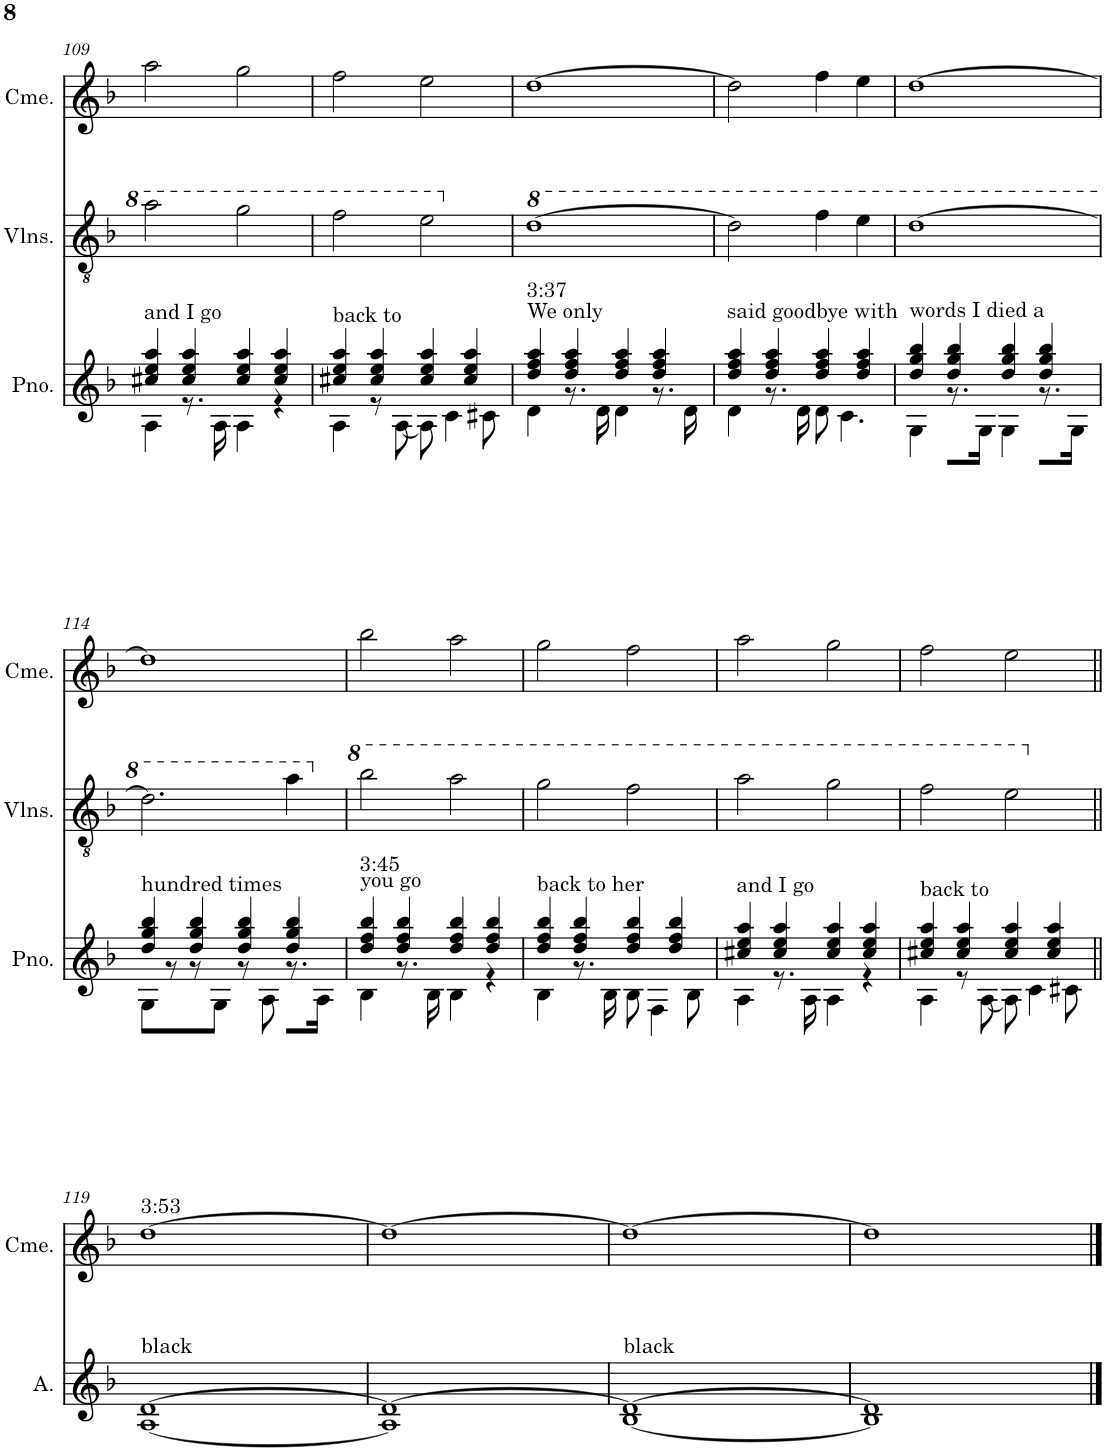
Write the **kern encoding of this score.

**kern	**kern	**kern	**kern
*part4	*part3	*part2	*part1
*staff4	*staff3	*staff2	*staff1
*I"Piano	*I"Violin 3	*I"Violin 2	*I"Violin 1
*I'Pno.	*I'Vln. 3	*I'Vln. 2	*I'Vln. 1
!!LO:PB:g=z
*clefG2	*clefGv2	*clefG2	*clefG2
*k[b-]	*k[b-]	*k[b-]	*k[b-]
*M4/4	*M4/4	*M4/4	*M4/4
=109	=109	=109	=109
*^	*	*	*
!LO:TX:a:t=and I go	!	!	!	!
4cc#X/ 4ee/ 4aa/	4A\	2aa\	1r	2aa\
4cc#/ 4ee/ 4aa/	8.r	.	.	.
.	16A\	.	.	.
4cc#/ 4ee/ 4aa/	4A\	2gg\	.	2gg\
4cc#/ 4ee/ 4aa/	4r	.	.	.
=110	=110	=110	=110	=110
!LO:TX:a:t=back to	!	!	!	!
4cc#X/ 4ee/ 4aa/	4A\	2ff\	1r	2ff\
4cc#/ 4ee/ 4aa/	8r	.	.	.
.	[8A\	.	.	.
4cc#/ 4ee/ 4aa/	8A\]	2ee\	.	2ee\
.	4c\	.	.	.
4cc#/ 4ee/ 4aa/	.	.	.	.
.	8c#X\	.	.	.
=111	=111	=111	=111	=111
*	*	*8va	*	*
!LO:TX:a:t=We only	!	!	!	!
!LO:TX:a:t=3&colon;37	!	!	!	!
4dd/ 4ff/ 4aa/	4d\	[1dd	1r	[1dd
4dd/ 4ff/ 4aa/	8.r	.	.	.
.	16d\	.	.	.
4dd/ 4ff/ 4aa/	4d\	.	.	.
4dd/ 4ff/ 4aa/	8.r	.	.	.
.	16d\	.	.	.
=112	=112	=112	=112	=112
!LO:TX:a:t=said goodbye with	!	!	!	!
4dd/ 4ff/ 4aa/	4d\	2dd\]	1r	2dd\]
4dd/ 4ff/ 4aa/	8.r	.	.	.
.	16d\	.	.	.
4dd/ 4ff/ 4aa/	8d\	4ff\	.	4ff\
.	4.c\	.	.	.
4dd/ 4ff/ 4aa/	.	4ee\	.	4ee\
=113	=113	=113	=113	=113
!LO:TX:a:t=words I died a	!	!	!	!
4dd/ 4gg/ 4bb-/	4G\	[1dd	1r	[1dd
4dd/ 4gg/ 4bb-/	8.r	.	.	.
.	16G\Jk	.	.	.
4dd/ 4gg/ 4bb-/	4G\	.	.	.
4dd/ 4gg/ 4bb-/	8.r	.	.	.
.	16G\Jk	.	.	.
!!LO:LB:g=z
=114	=114	=114	=114	=114
!LO:TX:a:t=hundred times	!	!	!	!
4dd/ 4gg/ 4bb-/	8G\L	2.dd\]	1r	1dd]
.	8r	.	.	.
4dd/ 4gg/ 4bb-/	8r	.	.	.
.	8G\J	.	.	.
4dd/ 4gg/ 4bb-/	8r	.	.	.
.	8A\	.	.	.
4dd/ 4gg/ 4bb-/	8.r	4aa\	.	.
.	16A\Jk	.	.	.
=115	=115	=115	=115	=115
*	*	*X8va	*	*
*	*	*8va	*	*
!LO:TX:a:t=you go	!	!	!	!
!LO:TX:a:t=3&colon;45	!	!	!	!
4dd/ 4ff/ 4bb-/	4B-\	2bb-\	1r	2bb-\
4dd/ 4ff/ 4bb-/	8.r	.	.	.
.	16B-\	.	.	.
4dd/ 4ff/ 4bb-/	4B-\	2aa\	.	2aa\
4dd/ 4ff/ 4bb-/	4r	.	.	.
=116	=116	=116	=116	=116
!LO:TX:a:t=back to her	!	!	!	!
4dd/ 4ff/ 4bb-/	4B-\	2gg\	1r	2gg\
4dd/ 4ff/ 4bb-/	8.r	.	.	.
.	16B-\	.	.	.
4dd/ 4ff/ 4bb-/	8B-\	2ff\	.	2ff\
.	4F\	.	.	.
4dd/ 4ff/ 4bb-/	.	.	.	.
.	8B-\	.	.	.
=117	=117	=117	=117	=117
!LO:TX:a:t=and I go	!	!	!	!
4cc#X/ 4ee/ 4aa/	4A\	2aa\	1r	2aa\
4cc#/ 4ee/ 4aa/	8.r	.	.	.
.	16A\	.	.	.
4cc#/ 4ee/ 4aa/	4A\	2gg\	.	2gg\
4cc#/ 4ee/ 4aa/	4r	.	.	.
=118	=118	=118	=118	=118
!LO:TX:a:t=back to	!	!	!	!
4cc#X/ 4ee/ 4aa/	4A\	2ff\	1r	2ff\
4cc#/ 4ee/ 4aa/	8r	.	.	.
.	[8A\	.	.	.
4cc#/ 4ee/ 4aa/	8A\]	2ee\	.	2ee\
.	4c\	.	.	.
4cc#/ 4ee/ 4aa/	.	.	.	.
.	8c#X\	.	.	.
*v	*v	*	*	*
!!LO:LB:g=z
=119||	=119||	=119||	=119||
*	*X8va	*	*
*^	*	*	*
!	!	!	!	!LO:TX:a:t=3&colon;53
!	!	!	!LO:TX:a:t=black	!
*v	*v	*	*	*
1r	1r	[1A [1d	[1dd
=120	=120	=120	=120
1r	1r	1A] 1d_	1dd_
=121	=121	=121	=121
!	!	!LO:TX:a:t=black	!
1r	1r	[1B- 1d_	1dd_
=122	=122	=122	=122
1r	1r	1B-] 1d]	1dd]
==	==	==	==
*-	*-	*-	*-
